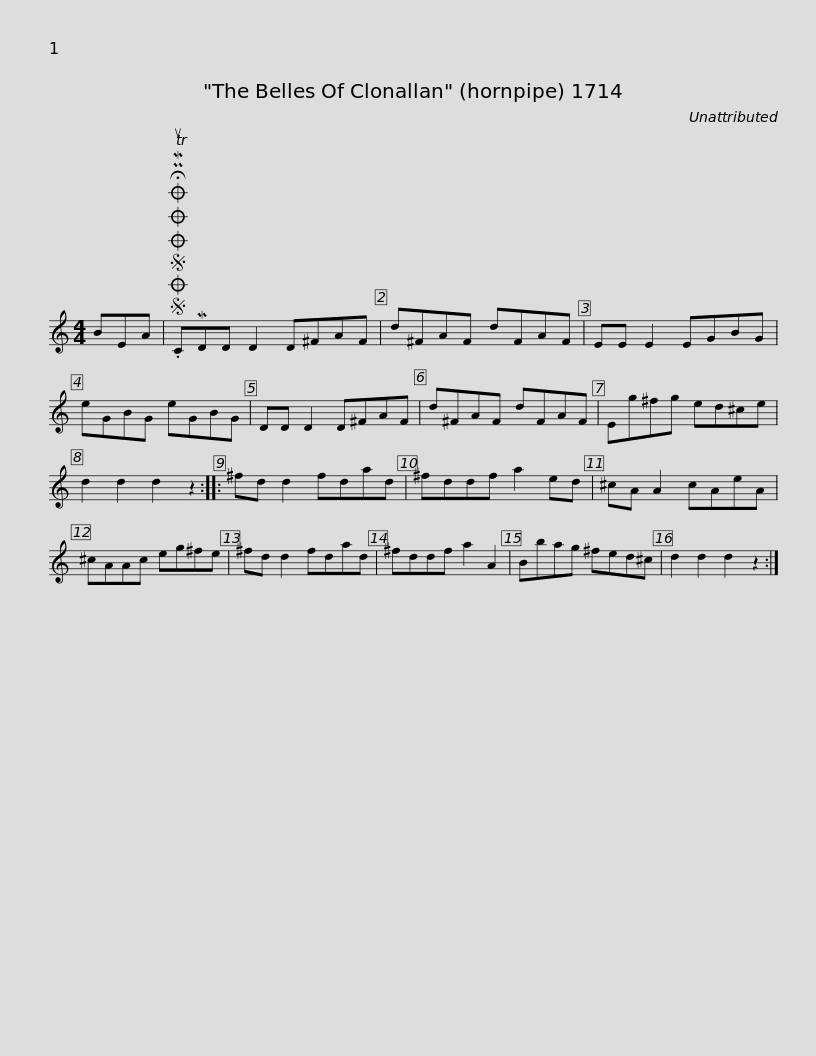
X:1
L:1/8
M:4/4
I:linebreak $
K:C
V:1 treble
V:1
 BEA |SOSOOO .!fermata!PMTuCMDD D2 D^FAF | d^FAF dFAF | EE E2 EGBG | eGBG eGBG | %5
 DD D2 D^FAF |$ d^FAF dFAF | Eg^fg ed^ce | d2 d2 d2 z2 :: ^fd d2 fdad | %10
 ^fddf a2 ed | ^cA A2 cAeA |$ ^cAAc eg^fe | ^fd d2 fdad | ^fddf a2 A2 | %15
 Bbag ^fed^c | d2 d2 d2 z2 :| %17
